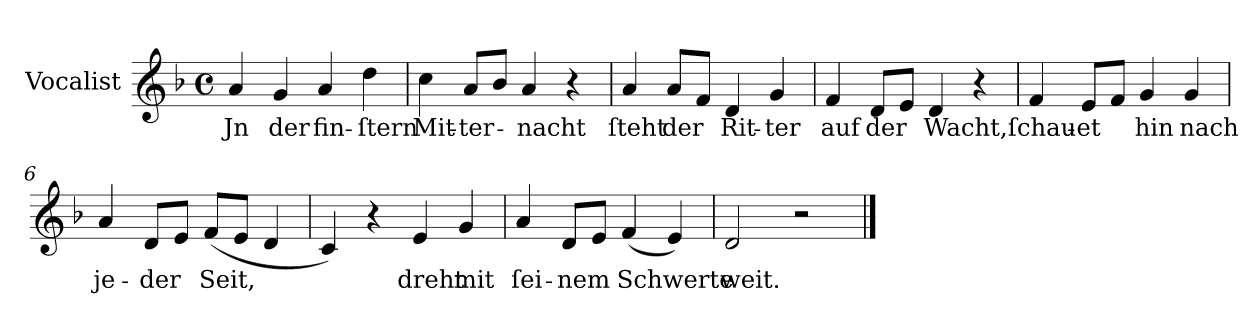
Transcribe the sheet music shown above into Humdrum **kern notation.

**kern	**text
*part1	*part1
*staff1	*staff1
*I"Vocalist	*
*clefG2	*
*k[b-]	*
*d:	*
*M4/4	*
*met(c)	*
=1	=1
4a	Jn
4g	der
4a	fin-
4dd	-ſtern
=2	=2
4cc	Mit-
8aL	-ter-
8b-J	.
4a	-nacht
4r	.
=3	=3
4a	ſteht
8aL	der
8fJ	.
4d	Rit-
4g	-ter
=4	=4
4f	auf
8dL	der
8eJ	.
4d	Wacht,
4r	.
=5	=5
4f	ſchau-
8eL	-et
8fJ	.
4g	hin
4g	nach
=6	=6
4a	je-
8dL	-der
8eJ	.
(8fL	Seit,
8eJ	.
4d	.
=7	=7
4c)	.
4r	.
4e	dreht
4g	mit
=8	=8
4a	ſei-
8dL	-nem
8eJ	.
(4f	Schwerte
4e)	.
=9	=9
2d	weit.
2r	.
==	==
*-	*-
